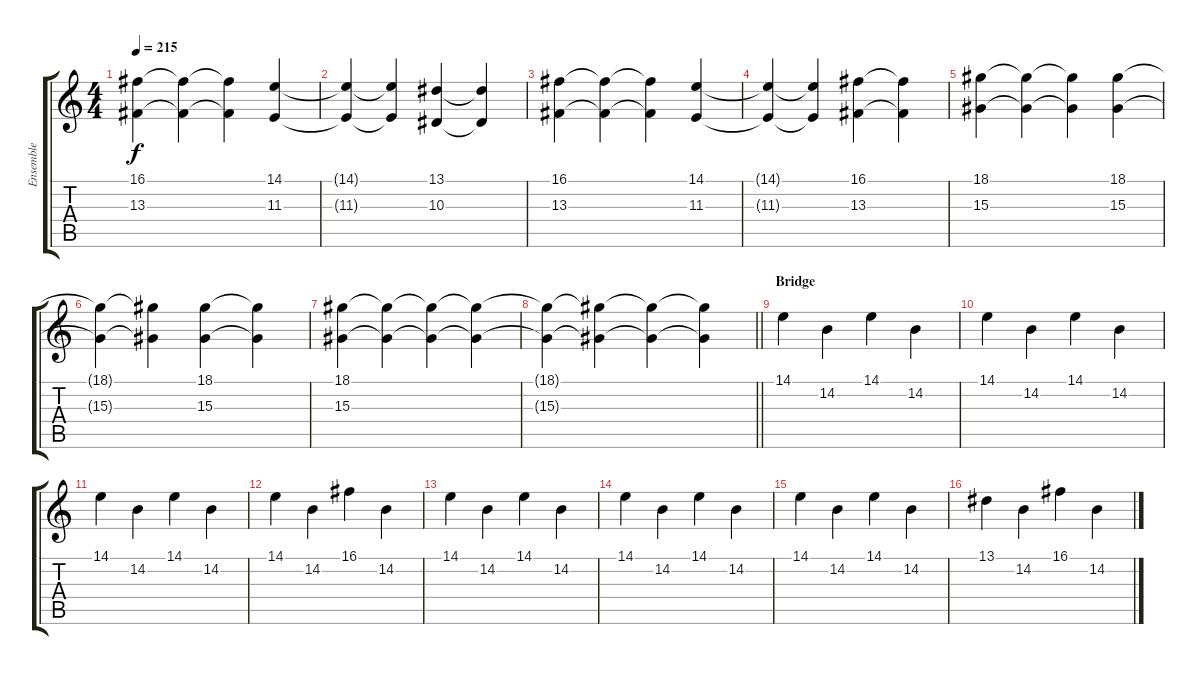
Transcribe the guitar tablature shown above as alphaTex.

\track ("Ensemble" "Ensemble") {instrument stringensemble1}
\staff {score tabs}
\tuning (D4 A3 F3 C3 G2 D2) {hide}
\ts (4 4)
\tempo 215
\clef g2
\ks c
(16.1 13.3).4{dy f} (16.1{t} 13.3{t}).4 (16.1{t} 13.3{t}).4 (14.1 11.3).4 |
(14.1{t} 11.3{t}).4 (14.1{t} 11.3{t}).4 (13.1 10.3).4 (13.1{t} 10.3{t}).4 |
(16.1 13.3).4 (16.1{t} 13.3{t}).4 (16.1{t} 13.3{t}).4 (14.1 11.3).4 |
(14.1{t} 11.3{t}).4 (14.1{t} 11.3{t}).4 (16.1 13.3).4 (16.1{t} 13.3{t}).4 |
(18.1 15.3).4 (18.1{t} 15.3{t}).4 (18.1{t} 15.3{t}).4 (18.1 15.3).4 |
(18.1{t} 15.3{t}).4 (18.1{t} 15.3{t}).4 (18.1 15.3).4 (18.1{t} 15.3{t}).4 |
(18.1 15.3).4 (18.1{t} 15.3{t}).4 (18.1{t} 15.3{t}).4 (18.1{t} 15.3{t}).4 |
\barLineRight lightlight
(18.1{t} 15.3{t}).4 (18.1{t} 15.3{t}).4 (18.1{t} 15.3{t}).4 (18.1{t} 15.3{t}).4 |
\section ("" "Bridge")
14.1.4 14.2.4 14.1.4 14.2.4 |
14.1.4 14.2.4 14.1.4 14.2.4 |
14.1.4 14.2.4 14.1.4 14.2.4 |
14.1.4 14.2.4 16.1.4 14.2.4 |
14.1.4 14.2.4 14.1.4 14.2.4 |
14.1.4 14.2.4 14.1.4 14.2.4 |
14.1.4 14.2.4 14.1.4 14.2.4 |
13.1.4 14.2.4 16.1.4 14.2.4
